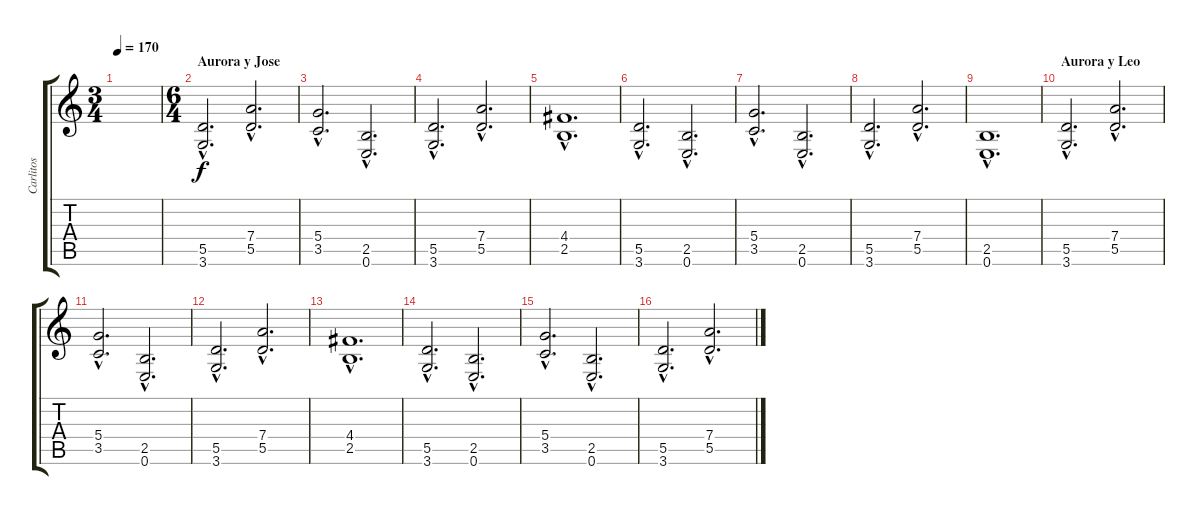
\track ("Carlitos" "Carlitos") {instrument distortionguitar}
\staff {score tabs}
\tuning (E4 B3 G3 D3 A2 E2) {hide}
\ts (3 4)
\tempo 170
\clef g2
\ks c
|
\ts (6 4)
\section ("" "Aurora y Jose")
(5.5{hac} 3.6{hac}).2{d} (7.4{hac} 5.5{hac}).2{d} |
(5.4{hac} 3.5{hac}).2{d} (2.5{hac} 0.6{hac}).2{d} |
(5.5{hac} 3.6{hac}).2{d} (7.4{hac} 5.5{hac}).2{d} |
(4.4{hac} 2.5{hac}).1{d} |
(5.5{hac} 3.6{hac}).2{d} (2.5{hac} 0.6{hac}).2{d} |
(5.4{hac} 3.5{hac}).2{d} (2.5{hac} 0.6{hac}).2{d} |
(5.5{hac} 3.6{hac}).2{d} (7.4{hac} 5.5{hac}).2{d} |
(2.5{hac} 0.6{hac}).1{d} |
\section ("" "Aurora y Leo")
(5.5{hac} 3.6{hac}).2{d} (7.4{hac} 5.5{hac}).2{d} |
(5.4{hac} 3.5{hac}).2{d} (2.5{hac} 0.6{hac}).2{d} |
(5.5{hac} 3.6{hac}).2{d} (7.4{hac} 5.5{hac}).2{d} |
(4.4{hac} 2.5{hac}).1{d} |
(5.5{hac} 3.6{hac}).2{d} (2.5{hac} 0.6{hac}).2{d} |
(5.4{hac} 3.5{hac}).2{d} (2.5{hac} 0.6{hac}).2{d} |
(5.5{hac} 3.6{hac}).2{d} (7.4{hac} 5.5{hac}).2{d}
